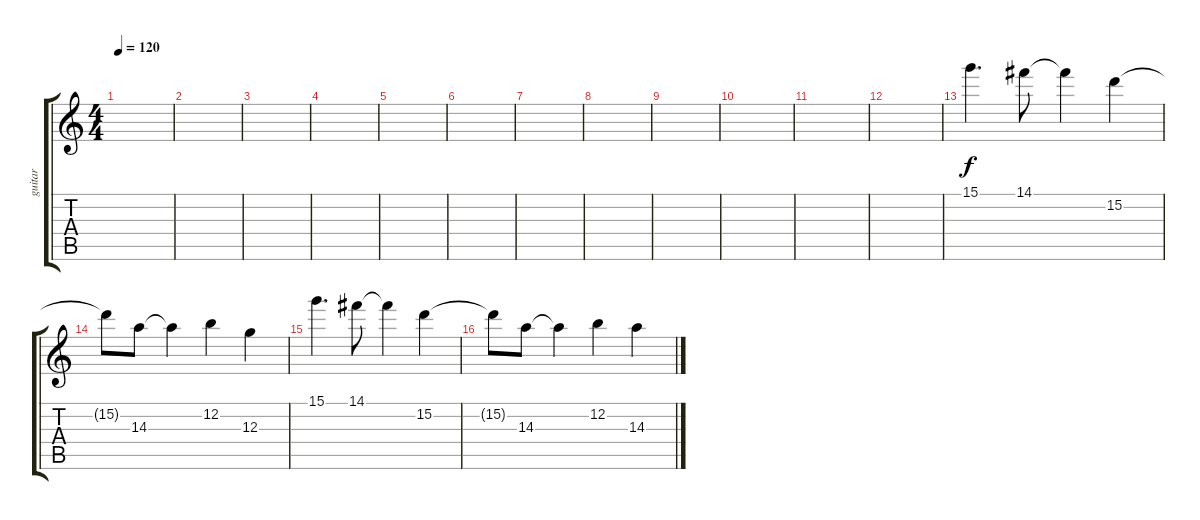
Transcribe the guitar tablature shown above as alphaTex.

\track ("guitar" "guitar") {instrument distortionguitar}
\staff {score tabs}
\tuning (E4 B3 G3 D3 A2 E2) {hide}
\ts (4 4)
\tempo 120
\clef g2
\ks c
|
|
|
|
|
|
|
|
|
|
|
|
15.1.4{d} 14.1.8 14.1{t}.4 15.2.4 |
15.2{t}.8 14.3.8 14.3{t}.4 12.2.4 12.3.4 |
15.1.4{d} 14.1.8 14.1{t}.4 15.2.4 |
15.2{t}.8 14.3.8 14.3{t}.4 12.2.4 14.3.4
